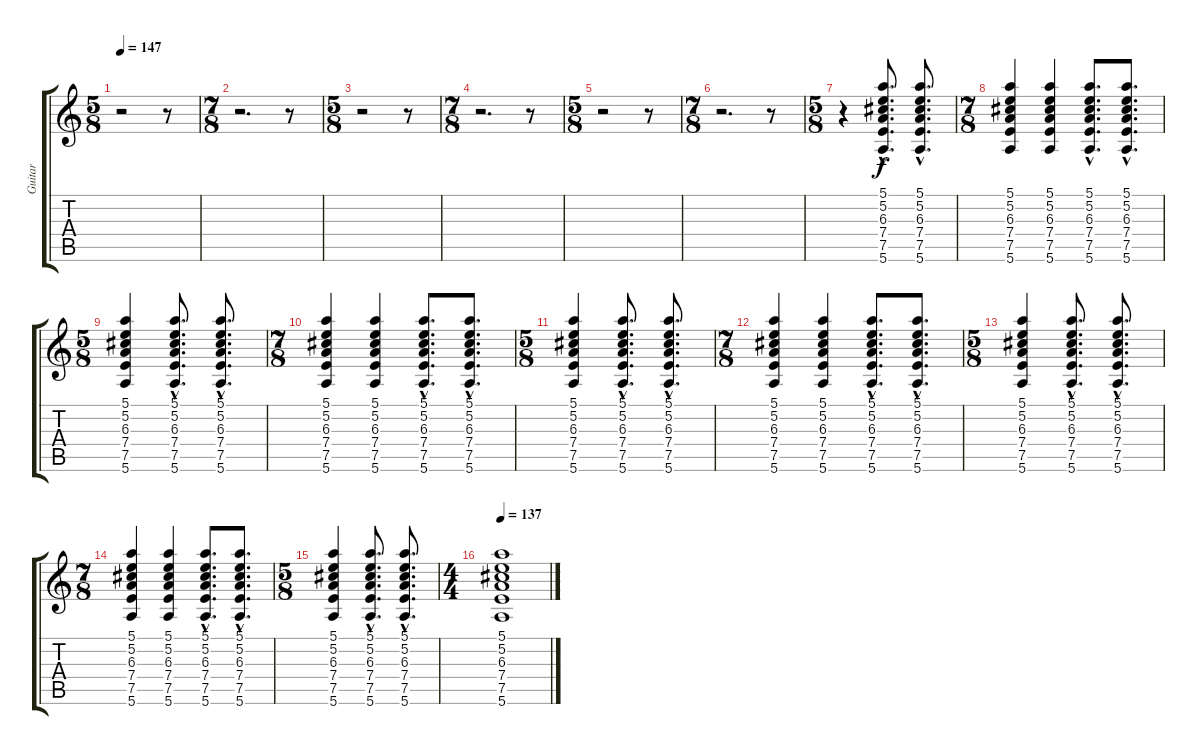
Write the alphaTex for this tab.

\track ("Guitar" "Guitar") {instrument overdrivenguitar}
\staff {score tabs}
\tuning (E4 B3 G3 D3 A2 E2) {hide}
\ts (5 8)
\tempo 147
\clef g2
\ks c
r.2{dy ff} r.8 |
\ts (7 8)
r.2{d} r.8 |
\ts (5 8)
r.2 r.8 |
\ts (7 8)
r.2{d} r.8 |
\ts (5 8)
r.2 r.8 |
\ts (7 8)
r.2{d} r.8 |
\ts (5 8)
r.4 (5.1{hac} 5.2{hac} 6.3{hac} 7.4{hac} 7.5{hac} 5.6{hac}).8{d dy f} (5.1{hac} 5.2{hac} 6.3{hac} 7.4{hac} 7.5{hac} 5.6{hac}).8{d} |
\ts (7 8)
(5.1 5.2 6.3 7.4 7.5 5.6).4 (5.1 5.2 6.3 7.4 7.5 5.6).4 (5.1{hac} 5.2{hac} 6.3{hac} 7.4{hac} 7.5{hac} 5.6{hac}).8{d} (5.1{hac} 5.2{hac} 6.3{hac} 7.4{hac} 7.5{hac} 5.6{hac}).8{d} |
\ts (5 8)
(5.1 5.2 6.3 7.4 7.5 5.6).4 (5.1{hac} 5.2{hac} 6.3{hac} 7.4{hac} 7.5{hac} 5.6{hac}).8{d} (5.1{hac} 5.2{hac} 6.3{hac} 7.4{hac} 7.5{hac} 5.6{hac}).8{d} |
\ts (7 8)
(5.1 5.2 6.3 7.4 7.5 5.6).4 (5.1 5.2 6.3 7.4 7.5 5.6).4 (5.1{hac} 5.2{hac} 6.3{hac} 7.4{hac} 7.5{hac} 5.6{hac}).8{d} (5.1{hac} 5.2{hac} 6.3{hac} 7.4{hac} 7.5{hac} 5.6{hac}).8{d} |
\ts (5 8)
(5.1 5.2 6.3 7.4 7.5 5.6).4 (5.1{hac} 5.2{hac} 6.3{hac} 7.4{hac} 7.5{hac} 5.6{hac}).8{d} (5.1{hac} 5.2{hac} 6.3{hac} 7.4{hac} 7.5{hac} 5.6{hac}).8{d} |
\ts (7 8)
(5.1 5.2 6.3 7.4 7.5 5.6).4 (5.1 5.2 6.3 7.4 7.5 5.6).4 (5.1{hac} 5.2{hac} 6.3{hac} 7.4{hac} 7.5{hac} 5.6{hac}).8{d} (5.1{hac} 5.2{hac} 6.3{hac} 7.4{hac} 7.5{hac} 5.6{hac}).8{d} |
\ts (5 8)
(5.1 5.2 6.3 7.4 7.5 5.6).4 (5.1{hac} 5.2{hac} 6.3{hac} 7.4{hac} 7.5{hac} 5.6{hac}).8{d} (5.1{hac} 5.2{hac} 6.3{hac} 7.4{hac} 7.5{hac} 5.6{hac}).8{d} |
\ts (7 8)
(5.1 5.2 6.3 7.4 7.5 5.6).4 (5.1 5.2 6.3 7.4 7.5 5.6).4 (5.1{hac} 5.2{hac} 6.3{hac} 7.4{hac} 7.5{hac} 5.6{hac}).8{d} (5.1{hac} 5.2{hac} 6.3{hac} 7.4{hac} 7.5{hac} 5.6{hac}).8{d} |
\ts (5 8)
(5.1 5.2 6.3 7.4 7.5 5.6).4 (5.1{hac} 5.2{hac} 6.3{hac} 7.4{hac} 7.5{hac} 5.6{hac}).8{d} (5.1{hac} 5.2{hac} 6.3{hac} 7.4{hac} 7.5{hac} 5.6{hac}).8{d} |
\ts (4 4)
\tempo 137
(5.1 5.2 6.3 7.4 7.5 5.6).1
